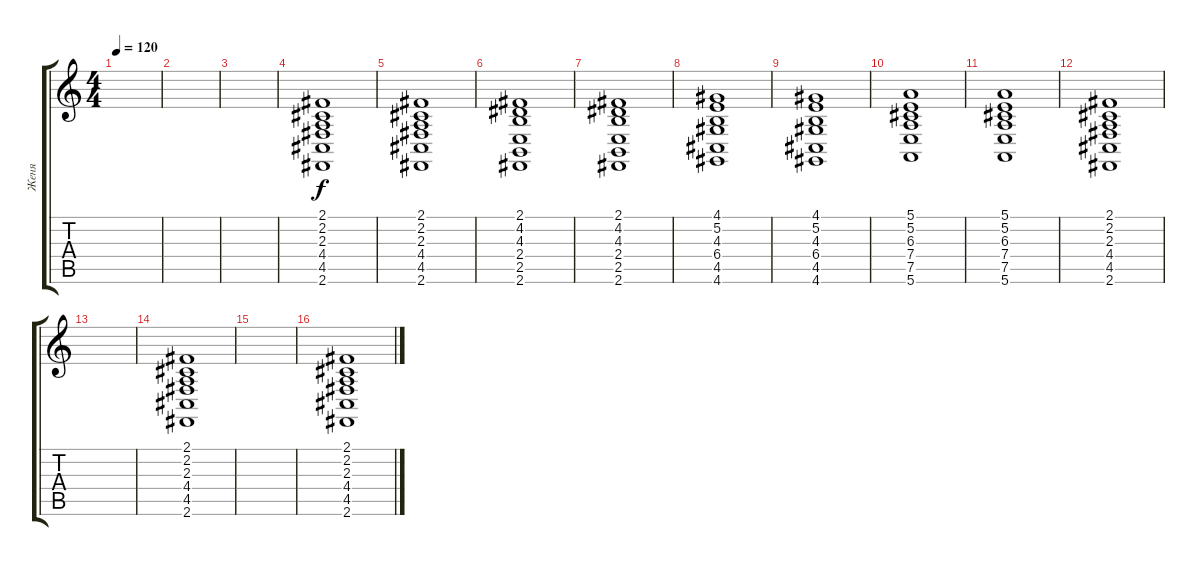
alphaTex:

\track ("Женя" "Женя") {instrument stringensemble1}
\staff {score tabs}
\tuning (E4 B3 G3 D3 A2 E2) {hide}
\ts (4 4)
\tempo 120
\clef g2
\ks c
|
|
|
(2.1 2.2 2.3 4.4 4.5 2.6).1{volume 7} |
(2.1 2.2 2.3 4.4 4.5 2.6).1 |
(2.1 4.2 4.3 2.4 2.5 2.6).1 |
(2.1 4.2 4.3 2.4 2.5 2.6).1 |
(4.1 5.2 4.3 6.4 4.5 4.6).1 |
(4.1 5.2 4.3 6.4 4.5 4.6).1 |
(5.1 5.2 6.3 7.4 7.5 5.6).1 |
(5.1 5.2 6.3 7.4 7.5 5.6).1 |
(2.1 2.2 2.3 4.4 4.5 2.6).1 |
|
(2.1 2.2 2.3 4.4 4.5 2.6).1 |
|
(2.1 2.2 2.3 4.4 4.5 2.6).1
